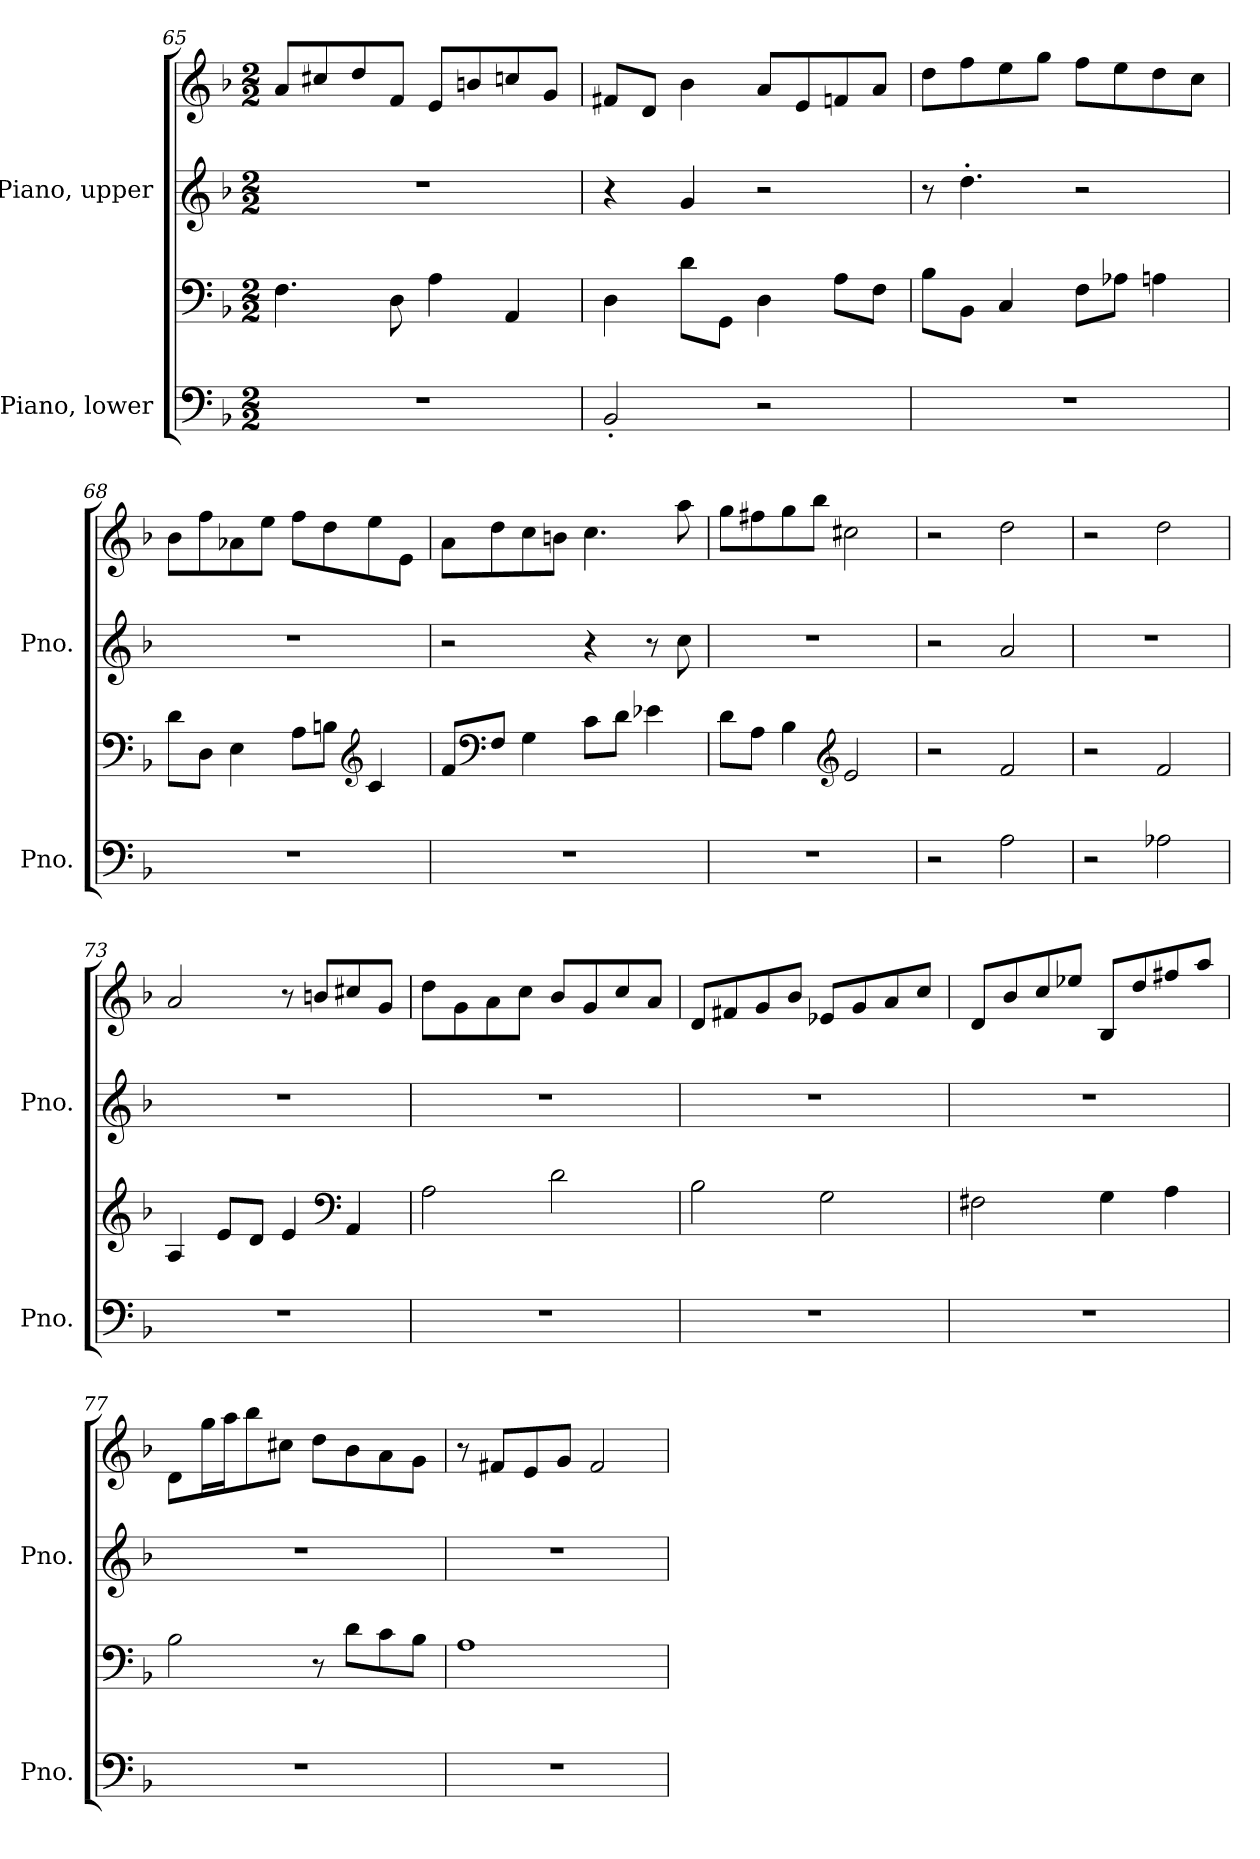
**kern	**kern	**kern	**kern
*part2	*part2	*part1	*part1
*staff4	*staff3	*staff2	*staff1
*I"Piano, lower	*	*I"Piano, upper	*
*I'Pno.	*	*I'Pno.	*
*clefF4	*clefF4	*clefG2	*clefG2
*k[b-]	*k[b-]	*k[b-]	*k[b-]
*M2/2	*M2/2	*M2/2	*M2/2
=65	=65	=65	=65
1r	4.F\	1r	8a/L
.	.	.	8cc#X/
.	.	.	8dd/
.	8D\	.	8f/J
.	4A\	.	8e/L
.	.	.	8bn/
.	4AA/	.	8ccn/
.	.	.	8g/J
!!LO:LB:g=z
=66	=66	=66	=66
2BB-'/	4D\	4r	8f#X/L
.	.	.	8d/J
.	8d\L	4g/	4b-\
.	8GG\J	.	.
2r	4D\	2r	8a/L
.	.	.	8e/
.	8A\L	.	8fn/
.	8F\J	.	8a/J
=67	=67	=67	=67
1r	8B-\L	8r	8dd\L
.	8BB-\J	4.dd'\	8ff\
.	4C/	.	8ee\
.	.	.	8gg\J
.	8F\L	2r	8ff\L
.	8A-X\J	.	8ee\
.	4An\	.	8dd\
.	.	.	8cc\J
=68	=68	=68	=68
1r	8d\L	1r	8b-\L
.	8D\J	.	8ff\
.	4E\	.	8a-X\
.	.	.	8ee\J
.	8A\L	.	8ff\L
.	8Bn\J	.	8dd\
*	*clefG2	*	*
.	4c/	.	8ee\
.	.	.	8e\J
=69	=69	=69	=69
1r	8f/L	2r	8a\L
*	*clefF4	*	*
.	8F/J	.	8dd\
.	4G\	.	8cc\
.	.	.	8bn\J
.	8c\L	4r	4.cc\
.	8d\J	.	.
.	4e-X\	8r	.
.	.	8cc\	8aa\
!!LO:LB:g=z
=70	=70	=70	=70
1r	8d\L	1r	8gg\L
.	8A\J	.	8ff#X\
.	4B-\	.	8gg\
.	.	.	8bb-\J
*	*clefG2	*	*
.	2e/	.	2cc#X\
=71	=71	=71	=71
2r	2r	2r	2r
2A\	2f/	2a/	2dd\
=72	=72	=72	=72
2r	2r	1r	2r
2A-X\	2f/	.	2dd\
=73	=73	=73	=73
1r	4A/	1r	2a/
.	8e/L	.	.
.	8d/J	.	.
.	4e/	.	8r
.	.	.	8bn/L
*	*clefF4	*	*
.	4AA/	.	8cc#X/
.	.	.	8g/J
=74	=74	=74	=74
1r	2A\	1r	8dd\L
.	.	.	8g\
.	.	.	8a\
.	.	.	8cc\J
.	2d\	.	8b-/L
.	.	.	8g/
.	.	.	8cc/
.	.	.	8a/J
=75	=75	=75	=75
1r	2B-\	1r	8d/L
.	.	.	8f#X/
.	.	.	8g/
.	.	.	8b-/J
.	2G\	.	8e-X/L
.	.	.	8g/
.	.	.	8a/
.	.	.	8cc/J
!!LO:PB:g=z
=76	=76	=76	=76
1r	2F#X\	1r	8d/L
.	.	.	8b-/
.	.	.	8cc/
.	.	.	8ee-X/J
.	4G\	.	8B-/L
.	.	.	8dd/
.	4A\	.	8ff#X/
.	.	.	8aa/J
=77	=77	=77	=77
1r	2B-\	1r	8d\L
.	.	.	16gg\L
.	.	.	16aa\J
.	.	.	8bb-\
.	.	.	8cc#X\J
.	8r	.	8dd\L
.	8d\L	.	8b-\
.	8c\	.	8a\
.	8B-\J	.	8g\J
=78	=78	=78	=78
1r	1A	1r	8r
.	.	.	8f#X/L
.	.	.	8e/
.	.	.	8g/J
.	.	.	2f#/
=	=	=	=
*-	*-	*-	*-
